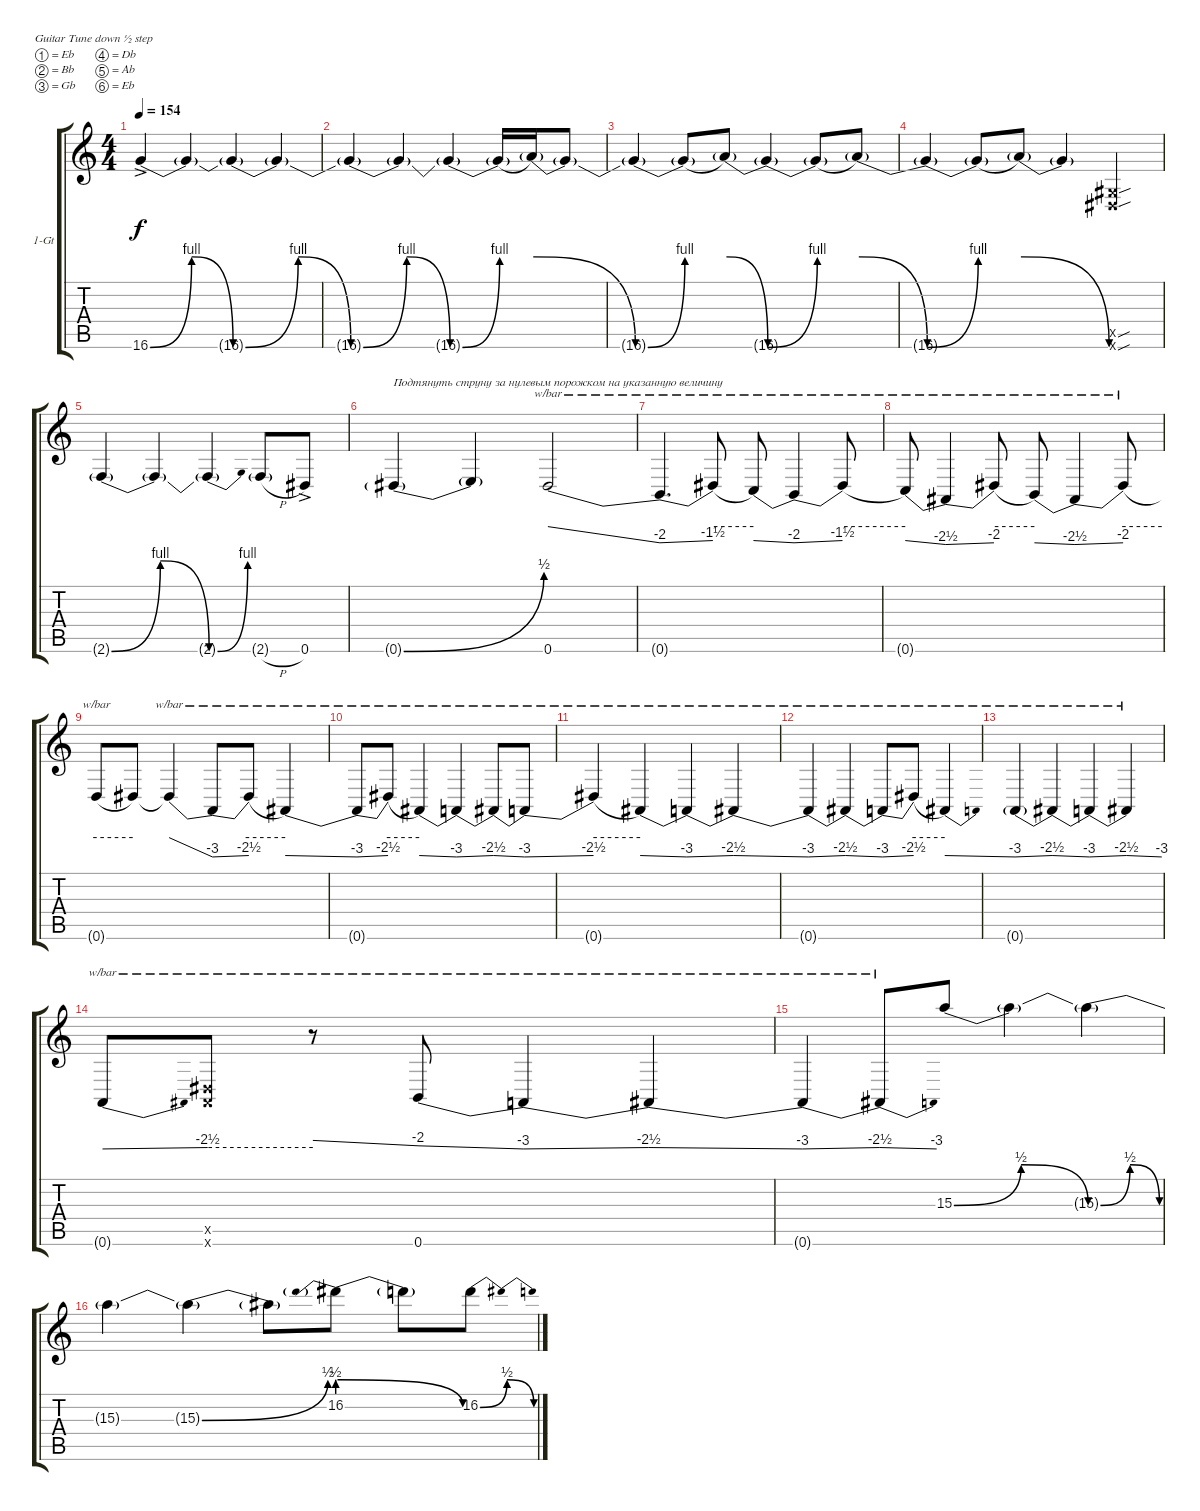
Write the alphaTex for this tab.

\defaultSystemsLayout 4
\bracketExtendMode groupsimilarinstruments
\firstSystemTrackNameOrientation horizontal
\otherSystemsTrackNameOrientation horizontal
\track ("1 Guitar" "1-Gt") {instrument distortionguitar}
\staff {score tabs}
\tuning (Eb4 Bb3 Gb3 Db3 Ab2 Eb2)
\ts (4 4)
\tempo 154
\clef g2
\scale
1.03909
\ks c
16.6{be (bendrelease 0 0 10.2 4 20.4 4 30 0) ac}.4{dy f} 16.6{t}.4 16.6{be (bendrelease 0 0 10.2 4 20.4 4 30 0) t}.4 16.6{t}.4 |
\scale
0.960908 16.6{be (bendrelease 0 0 10.2 4 20.4 4 30 0) t}.4 16.6{t}.4 16.6{be (bend 0 0 15 4) t}.4 16.6{be (hold 0 0 60 0) t}.16 16.6{be (release 0 4 15 0) t}.16 16.6{t}.8 |
\scale
1.03909 16.6{be (bend 0 0 15 4) t}.4 16.6{be (hold 0 0 60 0) t}.8 16.6{be (release 0 4 15 0) t}.8 16.6{be (bend 0 0 15 4) t}.4 16.6{be (hold 0 0 60 0) t}.8 16.6{be (release 0 4 15 0) t}.8 |
\scale
0.960908 16.6{be (bend 0 0 15 4) t}.4 16.6{be (hold 0 0 60 0) t}.8 16.6{be (release 0 4 15 0) t}.8 16.6{t}.4 (0.6{sou x} 0.5{sou x}).4 |
\scale
1.03909 2.6{be (bendrelease 0 0 10.2 4 20.4 4 30 0) g}.4 2.6{t}.4 2.6{be (bend 0 0 15 4) t}.4 2.6{h g}.8 0.6{ac}.8 |
\scale
0.960908 0.6{be (bend 0 0 15 2) g}.4{txt "Подтянуть струну за нулевым порожком на указанную величину"} 0.6{t}.4 0.6.2{tbe (dive default 0 0 60 -8)} |
\scale
1.03909 0.6{t}.4{d tbe (dive default 0 -8 59.4 -6)} 0.6{t}.8{tbe (hold default 0 0 60 0)} 0.6{t}.8{tbe (dive default 0 -6 59.4 -8)} 0.6{t}.4{tbe (dive default 0 -8 60 -6)} 0.6{t}.8{tbe (hold default 0 0 60 0)} |
\scale
0.960908 0.6{t}.8{tbe (dive default 0 -6 60 -10)} 0.6{t}.4{tbe (dive default 0 -10 59.4 -8)} 0.6{t}.8{tbe (hold default 0 0 60 0)} 0.6{t}.8{tbe (dive default 0 -8 60 -10)} 0.6{t}.4{tbe (dive default 0 -10 59.4 -8)} 0.6{t}.8{tbe (hold default 0 0 60 0)} |
\scale
1.03909 0.6{t}.8{tbe (hold default 0 0 60 0)} 0.6{t}.8 0.6{t}.4{tbe (dive default 0 0 60 -12)} 0.6{t}.8{tbe (dive default 0 -12 59.4 -10)} 0.6{t}.8{tbe (hold default 0 0 60 0)} 0.6{t}.4{tbe (dive default 0 -10 60 -12)} |
\scale
0.960908 0.6{t}.8{tbe (dive default 0 -12 59.4 -10)} 0.6{t}.8{tbe (hold default 0 0 60 0)} 0.6{t}.4{tbe (dive default 0 -10 59.4 -12)} 0.6{t}.4{tbe (dive default 0 -12 59.4 -10)} 0.6{t}.8{tbe (dive default 0 -10 59.4 -12)} 0.6{t}.8{tbe (dive default 0 -12 59.4 -10)} |
\scale
1.03909 0.6{t}.4{tbe (hold default 0 0 60 0)} 0.6{t}.4{tbe (dive default 0 -10 60 -12)} 0.6{t}.4{tbe (dive default 0 -12 58.8 -10)} 0.6{t}.4{tbe (dive default 0 -10 60 -12)} |
\scale
0.960908 0.6{t}.4{tbe (dive default 0 -12 59.4 -10)} 0.6{t}.4{tbe (dive default 0 -10 60 -12)} 0.6{t}.8{tbe (dive default 0 -12 59.4 -10)} 0.6{t}.8{tbe (hold default 0 0 60 0)} 0.6{t}.4{tbe (dive default 0 -10 60 -12)} |
\scale
1.03909 0.6{g}.4{tbe (dive default 0 -12 59.4 -10)} 0.6{t}.4{tbe (dive default 0 -10 60 -12)} 0.6{t}.4{tbe (dive default 0 -12 59.4 -10)} 0.6{t}.4{tbe (dive default 0 -10 60 -12)} |
\scale
0.960908 0.6{t}.8{tbe (dive default 0 -12 58.8 -10)} (0.6{x} 0.5{x}).8{tbe (hold default 0 -10 60 -10)} r.8{tbe (dive default 0 -4 59.4 -8)} 0.6.8{tbe (dive default 0 -8 60 -12)} 0.6{t}.4{tbe (dive default 0 -12 59.4 -10)} 0.6{t}.4{tbe (dive default 0 -10 59.4 -12)} |
\scale
1.03909 0.6{t}.4{tbe (dive default 0 -12 59.4 -10)} 0.6{t}.8{tbe (dive default 0 -10 60 -12)} 15.3{be (bendrelease 0 0 12 2 19.8 2 30 0)}.8 15.3{t}.4 15.3{be (bendrelease 0 0 10.799999999999999 2 20.4 2 30 0) t}.4 |
\scale
0.960908 15.3{t}.4 15.3{be (bend 0 0 15.6 2) t}.4 15.3{t}.8 16.2{be (prebendrelease 0 2 15 0)}.8 16.2{t}.8 16.2{be (bendrelease 0 0 9.6 2 20.4 2 30 0)}.8
